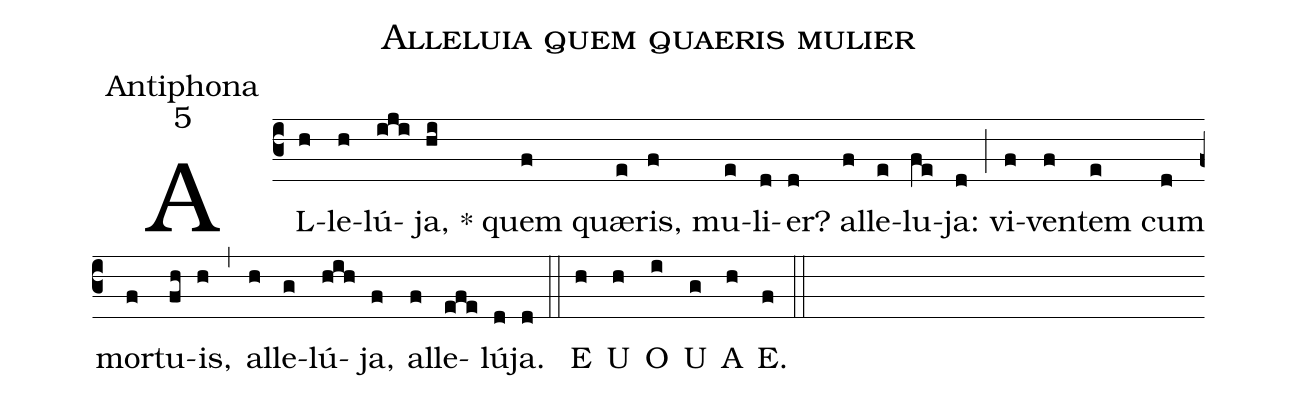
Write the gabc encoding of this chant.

name:Alleluia quem quaeris mulier;
office-part:Antiphona;
mode:5;
%%
(c3) AL(h)le(h)lú(iji)ja,(hi) <sp>*</sp>( )
quem(f) quæ(e)ris,(f) mu(e)li(d)er?(d) al(f)le(e)lu(fe)ja:(d) (;)
vi(f)ven(f)tem(e) cum(d) mor(f)tu(fh)is,(h) (,)
al(h)le(g)lú(hih)ja,(f) al(f)le(efe)lú(d)ja.(d)  (::)
<eu> E(h) U(h) O(i) U(g) A(h) E.(f)  </eu> (::)
